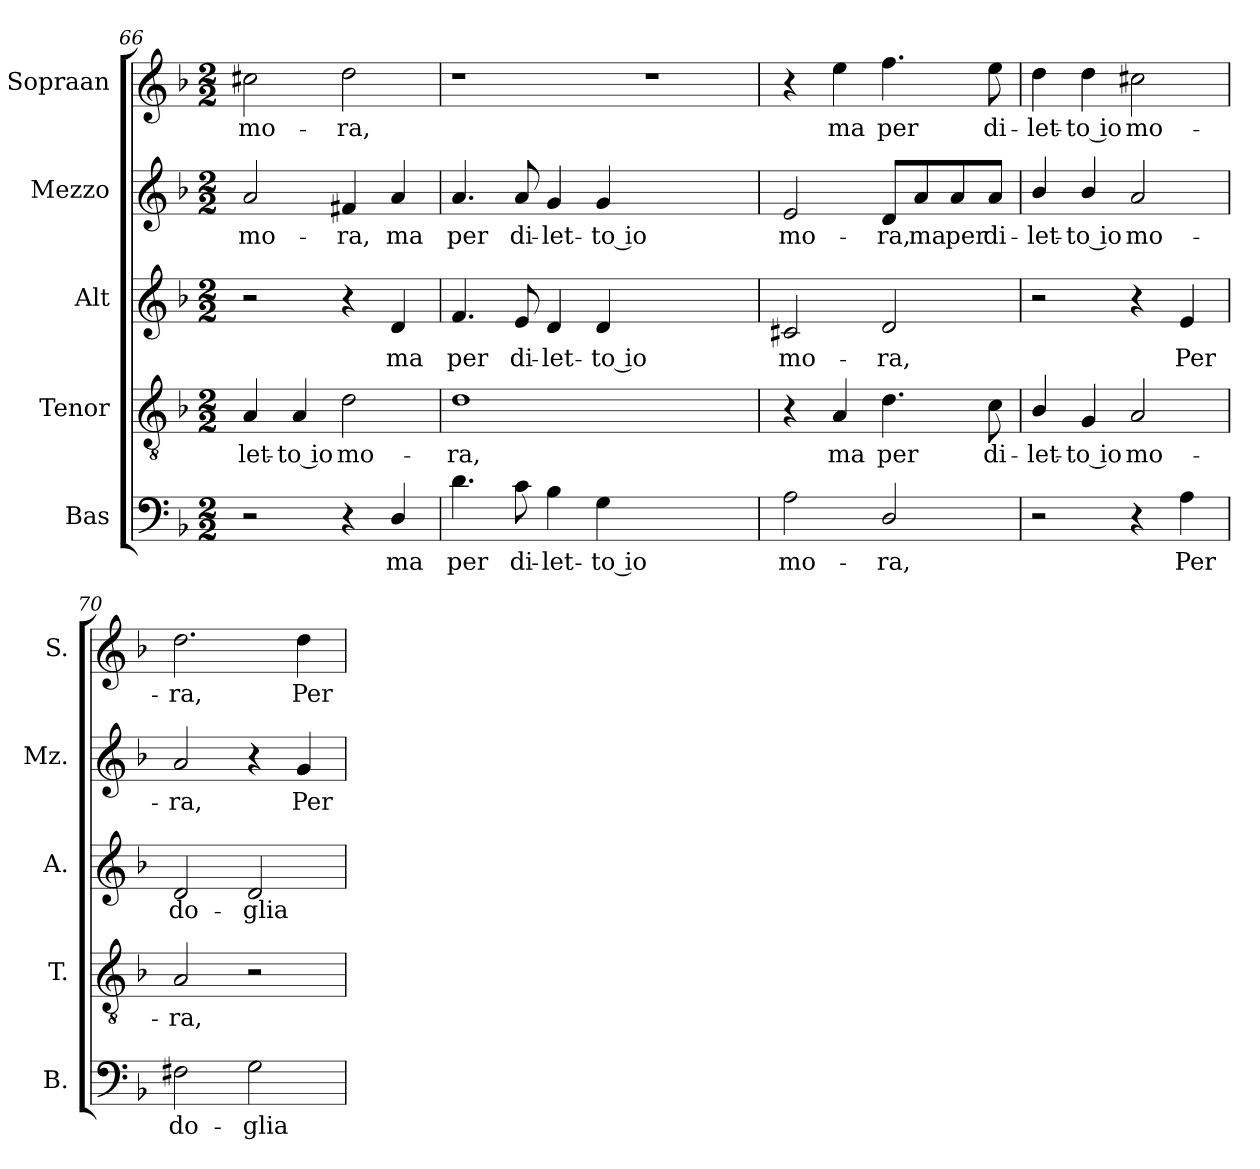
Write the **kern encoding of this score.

**kern	**text	**kern	**text	**kern	**text	**kern	**text	**kern	**text
*part5	*part5	*part4	*part4	*part3	*part3	*part2	*part2	*part1	*part1
*staff5	*staff5	*staff4	*staff4	*staff3	*staff3	*staff2	*staff2	*staff1	*staff1
*I"Bas	*	*I"Tenor	*	*I"Alt	*	*I"Mezzo	*	*I"Sopraan	*
*I'B.	*	*I'T.	*	*I'A.	*	*I'Mz.	*	*I'S.	*
*clefF4	*	*clefGv2	*	*clefG2	*	*clefG2	*	*clefG2	*
*	*	*ITrd7c12	*	*	*	*	*	*	*
*k[b-]	*	*k[b-]	*	*k[b-]	*	*k[b-]	*	*k[b-]	*
*F:	*	*F:	*	*F:	*	*F:	*	*F:	*
*M2/2	*	*M2/2	*	*M2/2	*	*M2/2	*	*M2/2	*
=66	=66	=66	=66	=66	=66	=66	=66	=66	=66
!	!	!	!LO:LY:b:color=#000000	!	!	!	!	!	!
!	!	!	!	!	!	!	!LO:LY:b:color=#000000	!	!
!	!	!	!	!	!	!	!	!	!LO:LY:b:color=#000000
2r	.	4AAi/	-let-	2r	.	2ai/	mo-	2cc#Xi\	mo-
!	!	!	!LO:LY:b:color=#000000	!	!	!	!	!	!
.	.	4AAi/	-to io	.	.	.	.	.	.
!	!	!	!LO:LY:b:color=#000000	!	!	!	!	!	!
!	!	!	!	!	!	!	!LO:LY:b:color=#000000	!	!
!	!	!	!	!	!	!	!	!	!LO:LY:b:color=#000000
4r	.	2Di\	mo-	4r	.	4f#Xi/	-ra,	2ddi\	-ra,
!	!LO:LY:b:color=#000000	!	!	!	!	!	!	!	!
!	!	!	!	!	!LO:LY:b:color=#000000	!	!	!	!
!	!	!	!	!	!	!	!LO:LY:b:color=#000000	!	!
4Di/	ma	.	.	4di/	ma	4ai/	ma	.	.
!!LO:LB:g=z
=67	=67	=67	=67	=67	=67	=67	=67	=67	=67
!	!LO:LY:b:color=#000000	!	!	!	!	!	!	!	!
!	!	!	!LO:LY:b:color=#000000	!	!	!	!	!	!
!	!	!	!	!	!LO:LY:b:color=#000000	!	!	!	!
!	!	!	!	!	!	!	!LO:LY:b:color=#000000	!	!
4.di\	per	1Di	-ra,	4.fi/	per	4.ai/	per	1r	.
!	!LO:LY:b:color=#000000	!	!	!	!	!	!	!	!
!	!	!	!	!	!LO:LY:b:color=#000000	!	!	!	!
!	!	!	!	!	!	!	!LO:LY:b:color=#000000	!	!
8ci\	di-	.	.	8ei/	di-	8ai/	di-	.	.
!	!LO:LY:b:color=#000000	!	!	!	!	!	!	!	!
!	!	!	!	!	!LO:LY:b:color=#000000	!	!	!	!
!	!	!	!	!	!	!	!LO:LY:b:color=#000000	!	!
4B-i\	-let-	.	.	4di/	-let-	4gi/	-let-	.	.
!	!LO:LY:b:color=#000000	!	!	!	!	!	!	!	!
!	!	!	!	!	!LO:LY:b:color=#000000	!	!	!	!
!	!	!	!	!	!	!	!LO:LY:b:color=#000000	!	!
4Gi\	-to io	.	.	4di/	-to io	4gi/	-to io	.	.
1ryy	.	1ryy	.	1ryy	.	1ryy	.	1r	.
=68	=68	=68	=68	=68	=68	=68	=68	=68	=68
!	!LO:LY:b:color=#000000	!	!	!	!	!	!	!	!
!	!	!	!	!	!LO:LY:b:color=#000000	!	!	!	!
!	!	!	!	!	!	!	!LO:LY:b:color=#000000	!	!
2Ai\	mo-	4r	.	2c#Xi/	mo-	2ei/	mo-	4r	.
!	!	!	!LO:LY:b:color=#000000	!	!	!	!	!	!
!	!	!	!	!	!	!	!	!	!LO:LY:b:color=#000000
.	.	4AAi/	ma	.	.	.	.	4eei\	ma
!	!LO:LY:b:color=#000000	!	!	!	!	!	!	!	!
!	!	!	!LO:LY:b:color=#000000	!	!	!	!	!	!
!	!	!	!	!	!LO:LY:b:color=#000000	!	!	!	!
!	!	!	!	!	!	!	!LO:LY:b:color=#000000	!	!
!	!	!	!	!	!	!	!	!	!LO:LY:b:color=#000000
2Di/	-ra,	4.Di\	per	2di/	-ra,	8di/L	-ra,	4.ffi\	per
!	!	!	!	!	!	!	!LO:LY:b:color=#000000	!	!
.	.	.	.	.	.	8ai/	ma	.	.
!	!	!	!	!	!	!	!LO:LY:b:color=#000000	!	!
.	.	.	.	.	.	8ai/	per	.	.
!	!	!	!LO:LY:b:color=#000000	!	!	!	!	!	!
!	!	!	!	!	!	!	!LO:LY:b:color=#000000	!	!
!	!	!	!	!	!	!	!	!	!LO:LY:b:color=#000000
.	.	8Ci\	di-	.	.	8ai/J	di-	8eei\	di-
=69	=69	=69	=69	=69	=69	=69	=69	=69	=69
!	!	!	!LO:LY:b:color=#000000	!	!	!	!	!	!
!	!	!	!	!	!	!	!LO:LY:b:color=#000000	!	!
!	!	!	!	!	!	!	!	!	!LO:LY:b:color=#000000
2r	.	4BB-i/	-let-	2r	.	4b-i/	-let-	4ddi\	-let-
!	!	!	!LO:LY:b:color=#000000	!	!	!	!	!	!
!	!	!	!	!	!	!	!LO:LY:b:color=#000000	!	!
!	!	!	!	!	!	!	!	!	!LO:LY:b:color=#000000
.	.	4GGi/	-to io	.	.	4b-i/	-to io	4ddi\	-to io
!	!	!	!LO:LY:b:color=#000000	!	!	!	!	!	!
!	!	!	!	!	!	!	!LO:LY:b:color=#000000	!	!
!	!	!	!	!	!	!	!	!	!LO:LY:b:color=#000000
4r	.	2AAi/	mo-	4r	.	2ai/	mo-	2cc#Xi\	mo-
!	!LO:LY:b:color=#000000	!	!	!	!	!	!	!	!
!	!	!	!	!	!LO:LY:b:color=#000000	!	!	!	!
4Ai\	Per	.	.	4ei/	Per	.	.	.	.
=70	=70	=70	=70	=70	=70	=70	=70	=70	=70
!	!LO:LY:b:color=#000000	!	!	!	!	!	!	!	!
!	!	!	!LO:LY:b:color=#000000	!	!	!	!	!	!
!	!	!	!	!	!LO:LY:b:color=#000000	!	!	!	!
!	!	!	!	!	!	!	!LO:LY:b:color=#000000	!	!
!	!	!	!	!	!	!	!	!	!LO:LY:b:color=#000000
2F#Xi\	do-	2AAi/	-ra,	2di/	do-	2ai/	-ra,	2.ddi\	-ra,
!	!LO:LY:b:color=#000000	!	!	!	!	!	!	!	!
!	!	!	!	!	!LO:LY:b:color=#000000	!	!	!	!
2Gi\	-glia	2r	.	2di/	-glia	4r	.	.	.
!	!	!	!	!	!	!	!LO:LY:b:color=#000000	!	!
!	!	!	!	!	!	!	!	!	!LO:LY:b:color=#000000
.	.	.	.	.	.	4gi/	Per	4ddi\	Per
=	=	=	=	=	=	=	=	=	=
*-	*-	*-	*-	*-	*-	*-	*-	*-	*-
